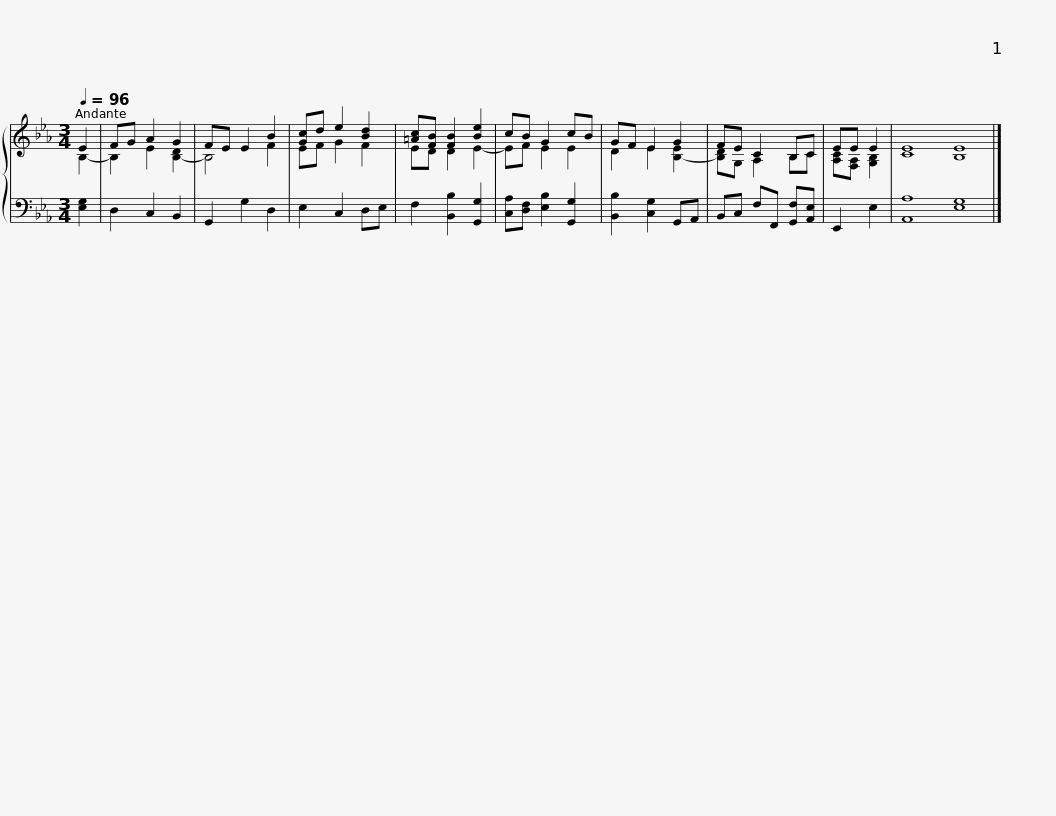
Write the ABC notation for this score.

X:1
%%score { ( 1 2 ) | 3 }
L:1/8
Q:1/4=96
M:3/4
I:linebreak $
K:Eb
V:1 treble
V:2 treble
V:3 bass
V:1
 E2 | FG A2 G2 | FE E2 B2 | [Gc]d e2 [Bd]2 | [=Ac][FB] [FB]2 [Be]2 | %5
 cB G2 cB | GF E2 G2 |$ FE C2 B,C | EE E2 | E8 E8 |] %10
V:2
 B,2- | B,2 E2 [B,-D]2 | B,4 F2 | EF G2 F2 | ED D2 E2- | %5
 EF E2 E2 | D2 E2 [B,-E]2 |$ [B,D]G, A,2 B,C | [A,C][F,A,] [G,B,]2 | C8 B,8 |] %10
V:3
 [E,G,]2 | D,2 C,2 B,,2 | G,,2 G,2 D,2 | E,2 C,2 D,E, | F,2 [B,,B,]2 [G,,G,]2 | %5
 [C,A,][D,F,] [E,B,]2 [G,,G,]2 | [B,,B,]2 [C,G,]2 G,,A,, |$ B,,C, F,F,, [G,,F,][A,,E,] | E,,2 E,2 | [A,,A,]8 [E,G,]8 |] %10
